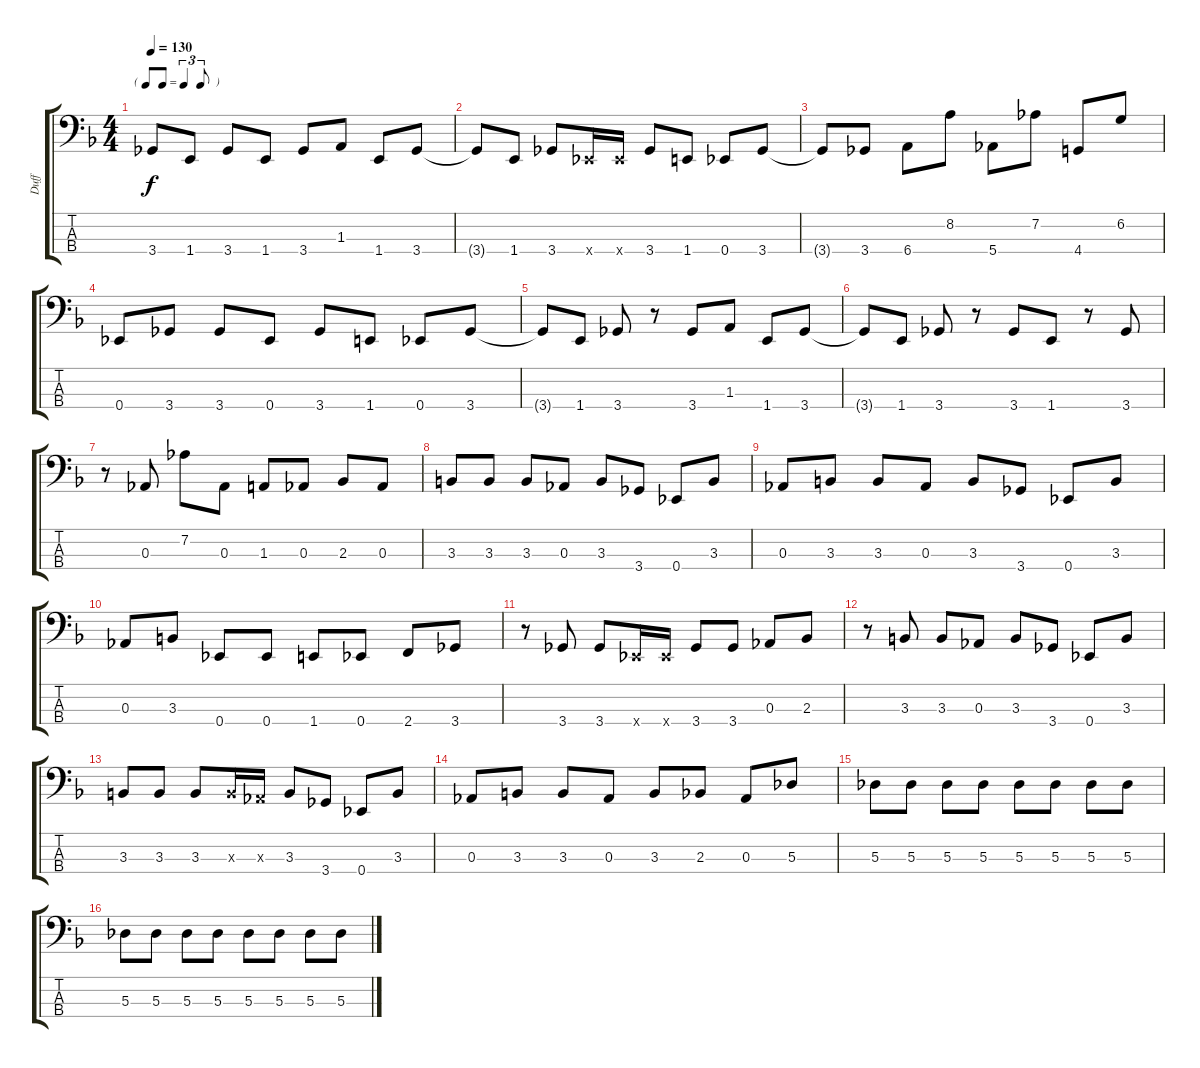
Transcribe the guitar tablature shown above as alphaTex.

\track ("Duff" "Duff") {instrument electricbasspick}
\staff {score tabs}
\tuning (Gb2 Db2 Ab1 Eb1) {hide}
\ts (4 4)
\tf triplet8th
\tempo 130
\clef f4
\ks f
3.4{t}.8{dy f} 1.4.8 3.4.8 1.4.8 3.4.8 1.3.8 1.4.8 3.4.8 |
3.4{t}.8 1.4.8 3.4.8 0.4{x}.16 0.4{x}.16 3.4.8 1.4.8 0.4.8 3.4.8 |
3.4{t}.8 3.4.8 6.4.8 8.2.8 5.4.8 7.2.8 4.4.8 6.2.8 |
0.4.8 3.4.8 3.4.8 0.4.8 3.4.8 1.4.8 0.4.8 3.4.8 |
3.4{t}.8 1.4.8 3.4.8 r.8 3.4.8 1.3.8 1.4.8 3.4.8 |
3.4{t}.8 1.4.8 3.4.8 r.8 3.4.8 1.4.8 r.8 3.4.8 |
r.8 0.3.8 7.2.8 0.3.8 1.3.8 0.3.8 2.3.8 0.3.8 |
3.3.8 3.3.8 3.3.8 0.3.8 3.3.8 3.4.8 0.4.8 3.3.8 |
0.3.8 3.3.8 3.3.8 0.3.8 3.3.8 3.4.8 0.4.8 3.3.8 |
0.3.8 3.3.8 0.4.8 0.4.8 1.4.8 0.4.8 2.4.8 3.4.8 |
r.8 3.4.8 3.4.8 0.4{x}.16 0.4{x}.16 3.4.8 3.4.8 0.3.8 2.3.8 |
r.8 3.3.8 3.3.8 0.3.8 3.3.8 3.4.8 0.4.8 3.3.8 |
3.3.8 3.3.8 3.3.8 3.3{x}.16 0.3{x}.16 3.3.8 3.4.8 0.4.8 3.3.8 |
0.3.8 3.3.8 3.3.8 0.3.8 3.3.8 2.3.8 0.3.8 5.3.8 |
5.3.8 5.3.8 5.3.8 5.3.8 5.3.8 5.3.8 5.3.8 5.3.8 |
5.3.8 5.3.8 5.3.8 5.3.8 5.3.8 5.3.8 5.3.8 5.3.8
